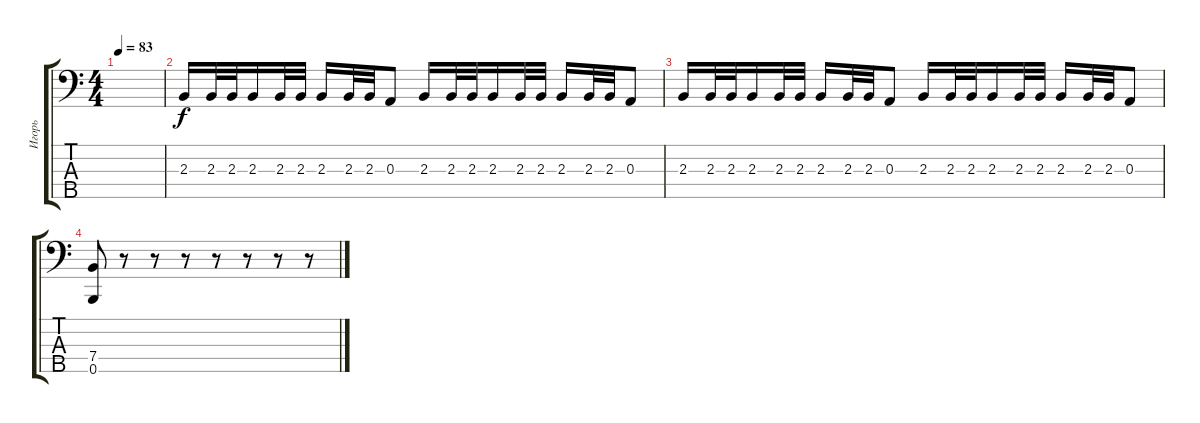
\track ("Игорь" "Игорь") {instrument electricbassfinger}
\staff {score tabs}
\tuning (G2 D2 A1 E1 B0) {hide}
\ts (4 4)
\tempo 83
\clef f4
\ks c
|
2.3.16 2.3.32 2.3.32 2.3.16 2.3.32 2.3.32 2.3.16 2.3.32 2.3.32 0.3.8 2.3.16 2.3.32 2.3.32 2.3.16 2.3.32 2.3.32 2.3.16 2.3.32 2.3.32 0.3.8 |
2.3.16 2.3.32 2.3.32 2.3.16 2.3.32 2.3.32 2.3.16 2.3.32 2.3.32 0.3.8 2.3.16 2.3.32 2.3.32 2.3.16 2.3.32 2.3.32 2.3.16 2.3.32 2.3.32 0.3.8 |
(7.4 0.5).8 r.8 r.8 r.8 r.8 r.8 r.8 r.8
